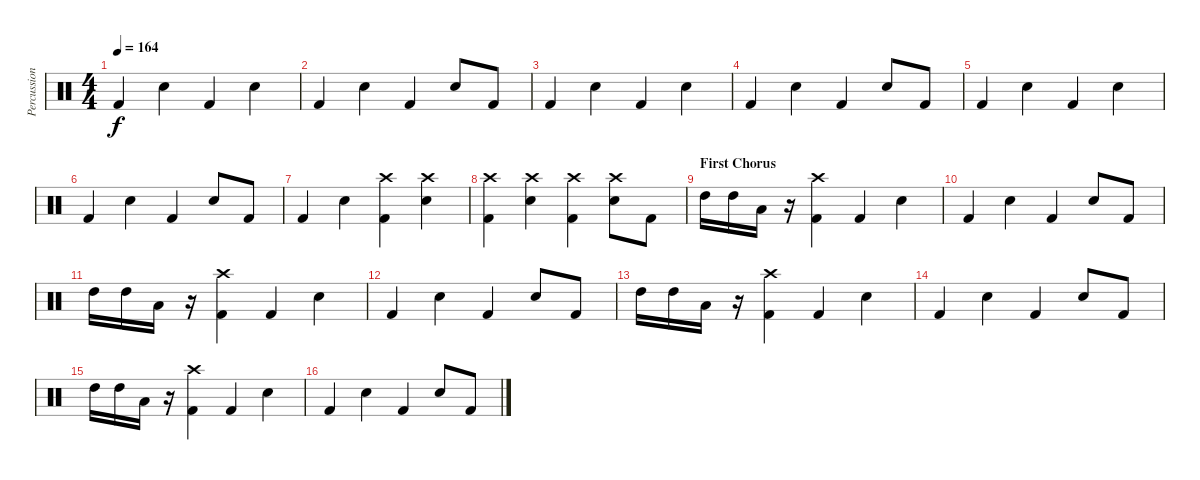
\track ("Percussions" "Percussion") {instrument percussion}
\staff {score}
\articulation defaults
\ts (4 4)
\tempo 164
\clef neutral
\ks c "Kick (hit) 2".4{dy f} "Electric Snare (hit)".4 "Kick (hit) 2".4 "Electric Snare (hit)".4
|
"Kick (hit) 2".4 "Electric Snare (hit)".4 "Kick (hit) 2".4 "Electric Snare (hit)".8 "Kick (hit) 2".8 |
"Kick (hit) 2".4 "Electric Snare (hit)".4 "Kick (hit) 2".4 "Electric Snare (hit)".4 |
"Kick (hit) 2".4 "Electric Snare (hit)".4 "Kick (hit) 2".4 "Electric Snare (hit)".8 "Kick (hit) 2".8 |
"Kick (hit) 2".4 "Electric Snare (hit)".4 "Kick (hit) 2".4 "Electric Snare (hit)".4 |
"Kick (hit) 2".4 "Electric Snare (hit)".4 "Kick (hit) 2".4 "Electric Snare (hit)".8 "Kick (hit) 2".8 |
"Kick (hit) 2".4 "Electric Snare (hit)".4 ("Crash high (hit)" "Kick (hit) 2").4 ("Crash high (hit)" "Electric Snare (hit)").4 |
("Crash high (hit)" "Kick (hit) 2").4 ("Crash high (hit)" "Electric Snare (hit)").4 ("Crash high (hit)" "Kick (hit) 2").4 ("Crash high (hit)" "Electric Snare (hit)").8 "Kick (hit) 2".8 |
\section ("" "First Chorus")
"High Tom (hit)".16 "High Tom (hit)".16 "Low Tom (hit)".16 r.16 ("Crash high (hit)" "Kick (hit) 2").4 "Kick (hit) 2".4 "Electric Snare (hit)".4 |
"Kick (hit) 2".4 "Electric Snare (hit)".4 "Kick (hit) 2".4 "Electric Snare (hit)".8 "Kick (hit) 2".8 |
"High Tom (hit)".16 "High Tom (hit)".16 "Low Tom (hit)".16 r.16 ("Crash high (hit)" "Kick (hit) 2").4 "Kick (hit) 2".4 "Electric Snare (hit)".4 |
"Kick (hit) 2".4 "Electric Snare (hit)".4 "Kick (hit) 2".4 "Electric Snare (hit)".8 "Kick (hit) 2".8 |
"High Tom (hit)".16 "High Tom (hit)".16 "Low Tom (hit)".16 r.16 ("Crash high (hit)" "Kick (hit) 2").4 "Kick (hit) 2".4 "Electric Snare (hit)".4 |
"Kick (hit) 2".4 "Electric Snare (hit)".4 "Kick (hit) 2".4 "Electric Snare (hit)".8 "Kick (hit) 2".8 |
"High Tom (hit)".16 "High Tom (hit)".16 "Low Tom (hit)".16 r.16 ("Crash high (hit)" "Kick (hit) 2").4 "Kick (hit) 2".4 "Electric Snare (hit)".4 |
"Kick (hit) 2".4 "Electric Snare (hit)".4 "Kick (hit) 2".4 "Electric Snare (hit)".8 "Kick (hit) 2".8
